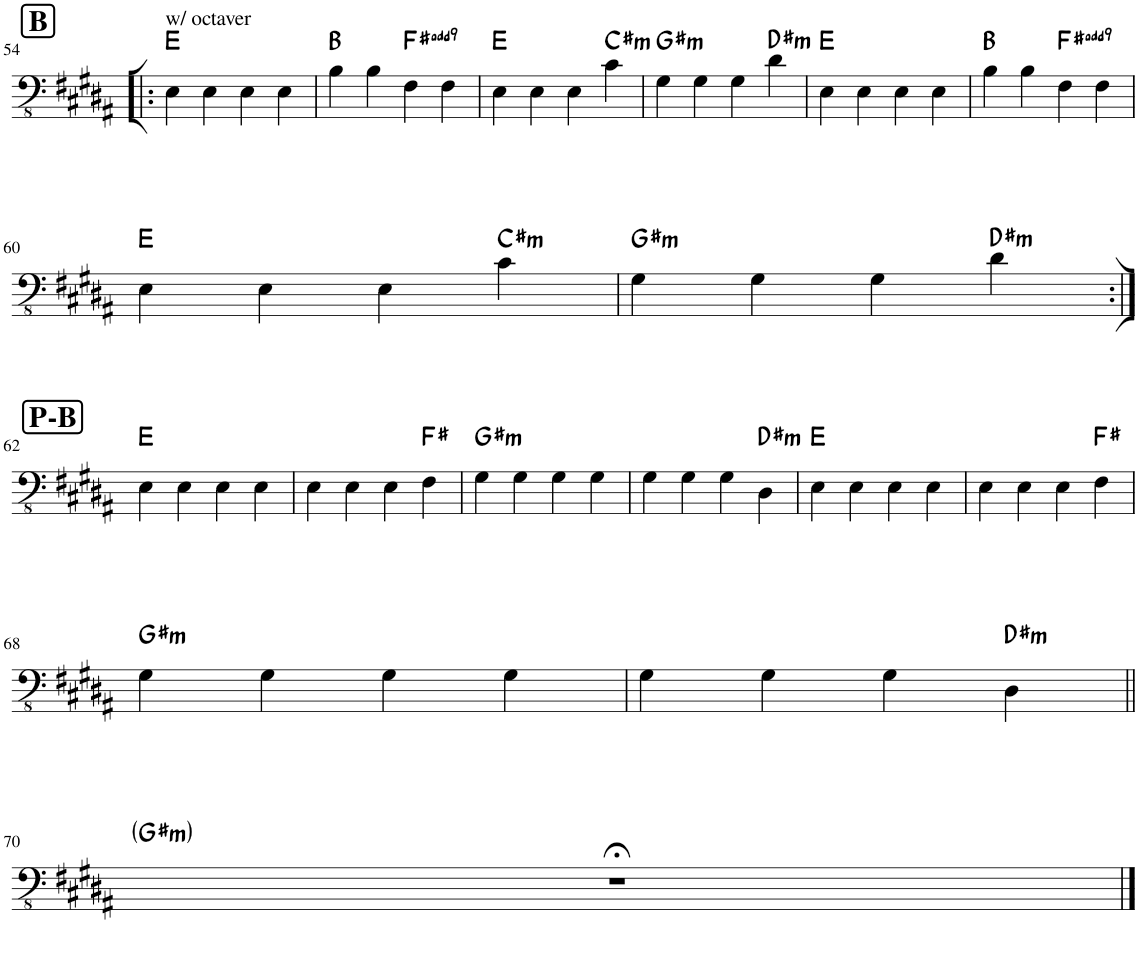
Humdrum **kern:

**kern	**harte
*part1	*part1
*staff1	*
*I"Acoustic Bass	*
*I'Bass	*
!!LO:PB:g=z
*clefFv4	*
*k[f#c#g#d#a#]	*
*M4/4	*
!!LO:REH:place=s1:a:B:cj:fs=14:t=B
=54!|:	=54!|:
!LO:TX:a:t=w/ octaver	!
4EE\	E:maj
4EE\	.
4EE\	.
4EE\	.
=55	=55
4BB\	B:maj
4BB\	.
4FF#\	F#:maj(9)
4FF#\	.
=56	=56
4EE\	E:maj
4EE\	.
4EE\	.
!	!LO:H:kt=m
4C#\	C#:min
=57	=57
!	!LO:H:kt=m
4GG#\	G#:min
4GG#\	.
4GG#\	.
!	!LO:H:kt=m
4D#\	D#:min
=58	=58
4EE\	E:maj
4EE\	.
4EE\	.
4EE\	.
=59	=59
4BB\	B:maj
4BB\	.
4FF#\	F#:maj(9)
4FF#\	.
!!LO:LB:g=z
=60	=60
4EE\	E:maj
4EE\	.
4EE\	.
!	!LO:H:kt=m
4C#\	C#:min
=61	=61
!	!LO:H:kt=m
4GG#\	G#:min
4GG#\	.
4GG#\	.
!	!LO:H:kt=m
4D#\	D#:min
!!LO:LB:g=z
!!LO:REH:place=s1:a:B:cj:fs=14:t=P-B
=62:|!	=62:|!
4EE\	E:maj
4EE\	.
4EE\	.
4EE\	.
=63	=63
4EE\	.
4EE\	.
4EE\	.
4FF#\	F#:maj
=64	=64
!	!LO:H:kt=m
4GG#\	G#:min
4GG#\	.
4GG#\	.
4GG#\	.
=65	=65
4GG#\	.
4GG#\	.
4GG#\	.
!	!LO:H:kt=m
4DD#\	D#:min
=66	=66
4EE\	E:maj
4EE\	.
4EE\	.
4EE\	.
=67	=67
4EE\	.
4EE\	.
4EE\	.
4FF#\	F#:maj
!!LO:LB:g=z
=68	=68
!	!LO:H:kt=m
4GG#\	G#:min
4GG#\	.
4GG#\	.
4GG#\	.
=69	=69
4GG#\	.
4GG#\	.
4GG#\	.
!	!LO:H:kt=m
4DD#\	D#:min
!!LO:LB:g=z
=70||	=70||
!	!LO:H:kt=m
1r;<	G#:min
==	==
*-	*-
